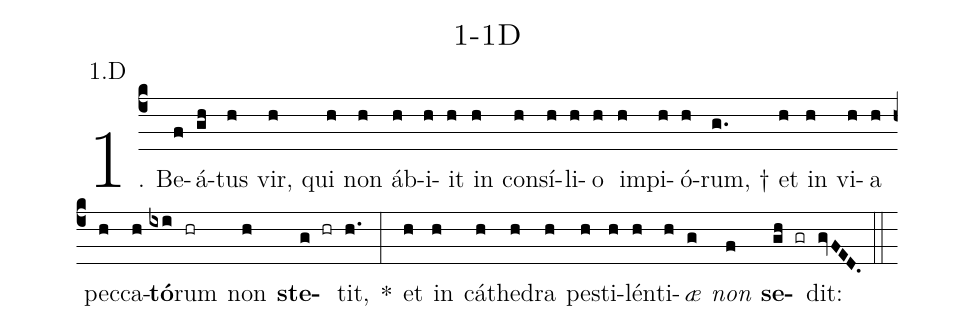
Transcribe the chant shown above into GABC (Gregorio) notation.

name: 1-1D;
annotation: 1.D;
%%
(c4)1. Be(f)á(gh)tus(h) vir,(h) qui(h) non(h) áb(h)i(h)it(h) in(h) con(h)sí(h)li(h)o(h) im(h)pi(h)ó(h)rum, †(g.) et(h) in(h) vi(h)a(h) pec(h)ca(h)<b>tó</b>(ixi)rum(hr) non(h) <b>ste</b>(g hr)tit,(h.) *(:) et(h) in(h) cá(h)the(h)dra(h) pes(h)ti(h)lén(h)ti(h)<i>æ</i>(g) <i>non</i>(f) <b>se</b>(gh gr)dit:(gvFED.) (::)
